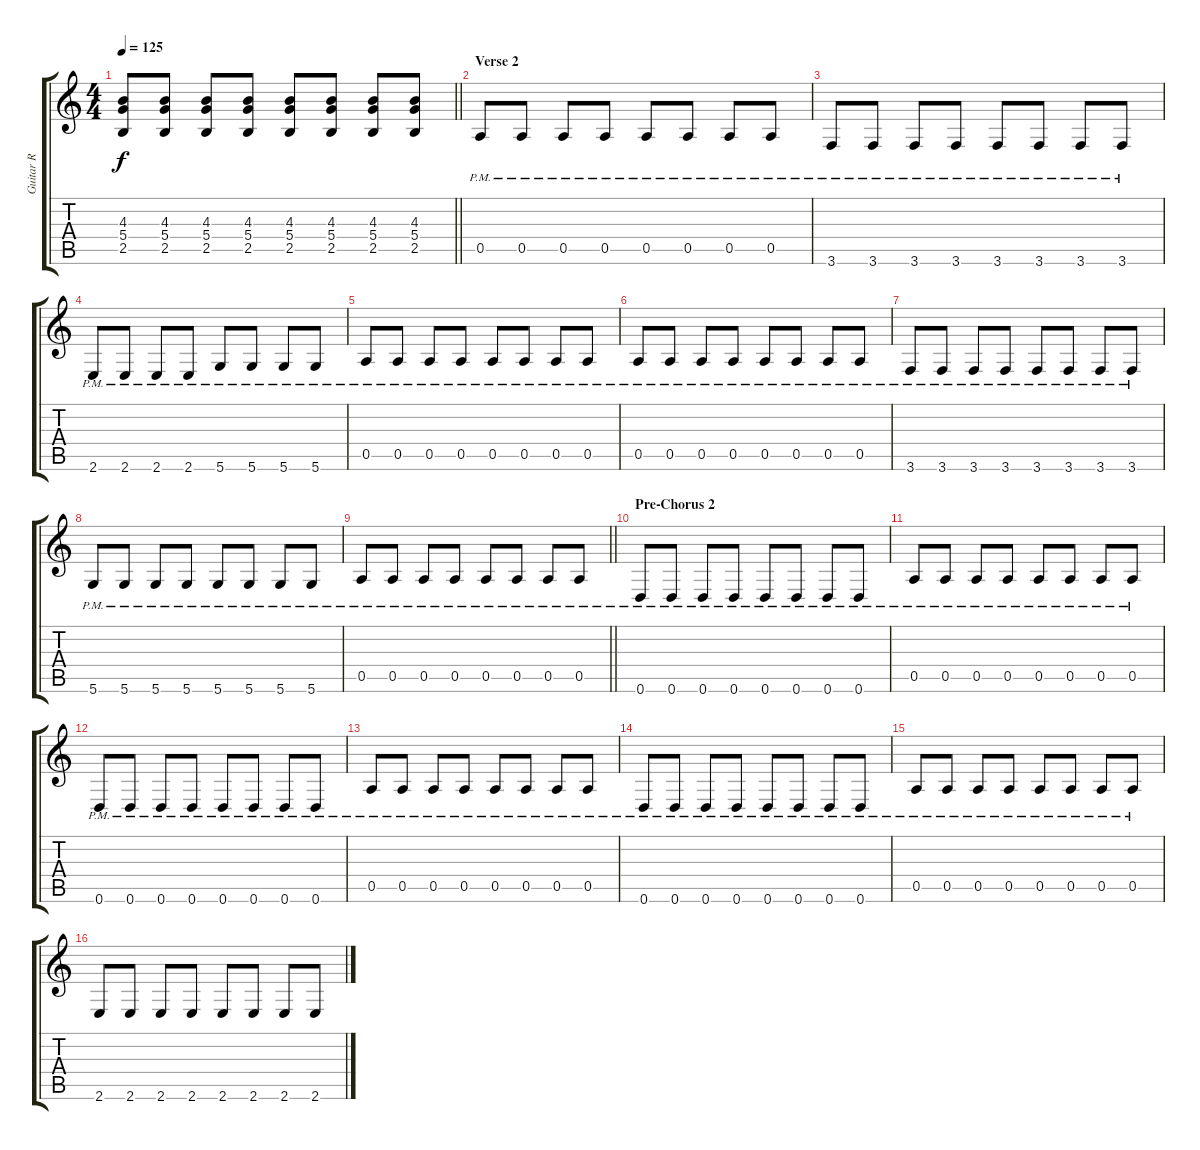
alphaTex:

\track ("Guitar R" "Guitar R") {instrument overdrivenguitar}
\staff {score tabs}
\tuning (E4 B3 G3 D3 A2 D2) {hide}
\ts (4 4)
\tempo 125
\clef g2
\barLineRight lightlight
\ks c
(4.3 5.4 2.5).8{dy f} (4.3 5.4 2.5).8 (4.3 5.4 2.5).8 (4.3 5.4 2.5).8 (4.3 5.4 2.5).8 (4.3 5.4 2.5).8 (4.3 5.4 2.5).8 (4.3 5.4 2.5).8 |
\section ("" "Verse 2")
0.5{pm}.8 0.5{pm}.8 0.5{pm}.8 0.5{pm}.8 0.5{pm}.8 0.5{pm}.8 0.5{pm}.8 0.5{pm}.8 |
3.6{pm}.8 3.6{pm}.8 3.6{pm}.8 3.6{pm}.8 3.6{pm}.8 3.6{pm}.8 3.6{pm}.8 3.6{pm}.8 |
2.6{pm}.8 2.6{pm}.8 2.6{pm}.8 2.6{pm}.8 5.6{pm}.8 5.6{pm}.8 5.6{pm}.8 5.6{pm}.8 |
0.5{pm}.8 0.5{pm}.8 0.5{pm}.8 0.5{pm}.8 0.5{pm}.8 0.5{pm}.8 0.5{pm}.8 0.5{pm}.8 |
0.5{pm}.8 0.5{pm}.8 0.5{pm}.8 0.5{pm}.8 0.5{pm}.8 0.5{pm}.8 0.5{pm}.8 0.5{pm}.8 |
3.6{pm}.8 3.6{pm}.8 3.6{pm}.8 3.6{pm}.8 3.6{pm}.8 3.6{pm}.8 3.6{pm}.8 3.6{pm}.8 |
5.6{pm}.8 5.6{pm}.8 5.6{pm}.8 5.6{pm}.8 5.6{pm}.8 5.6{pm}.8 5.6{pm}.8 5.6{pm}.8 |
\barLineRight lightlight
0.5{pm}.8 0.5{pm}.8 0.5{pm}.8 0.5{pm}.8 0.5{pm}.8 0.5{pm}.8 0.5{pm}.8 0.5{pm}.8 |
\section ("" "Pre-Chorus 2")
0.6{pm}.8 0.6{pm}.8 0.6{pm}.8 0.6{pm}.8 0.6{pm}.8 0.6{pm}.8 0.6{pm}.8 0.6{pm}.8 |
0.5{pm}.8 0.5{pm}.8 0.5{pm}.8 0.5{pm}.8 0.5{pm}.8 0.5{pm}.8 0.5{pm}.8 0.5{pm}.8 |
0.6{pm}.8 0.6{pm}.8 0.6{pm}.8 0.6{pm}.8 0.6{pm}.8 0.6{pm}.8 0.6{pm}.8 0.6{pm}.8 |
0.5{pm}.8 0.5{pm}.8 0.5{pm}.8 0.5{pm}.8 0.5{pm}.8 0.5{pm}.8 0.5{pm}.8 0.5{pm}.8 |
0.6{pm}.8 0.6{pm}.8 0.6{pm}.8 0.6{pm}.8 0.6{pm}.8 0.6{pm}.8 0.6{pm}.8 0.6{pm}.8 |
0.5{pm}.8 0.5{pm}.8 0.5{pm}.8 0.5{pm}.8 0.5{pm}.8 0.5{pm}.8 0.5{pm}.8 0.5{pm}.8 |
2.6.8 2.6.8 2.6.8 2.6.8 2.6.8 2.6.8 2.6.8 2.6.8
